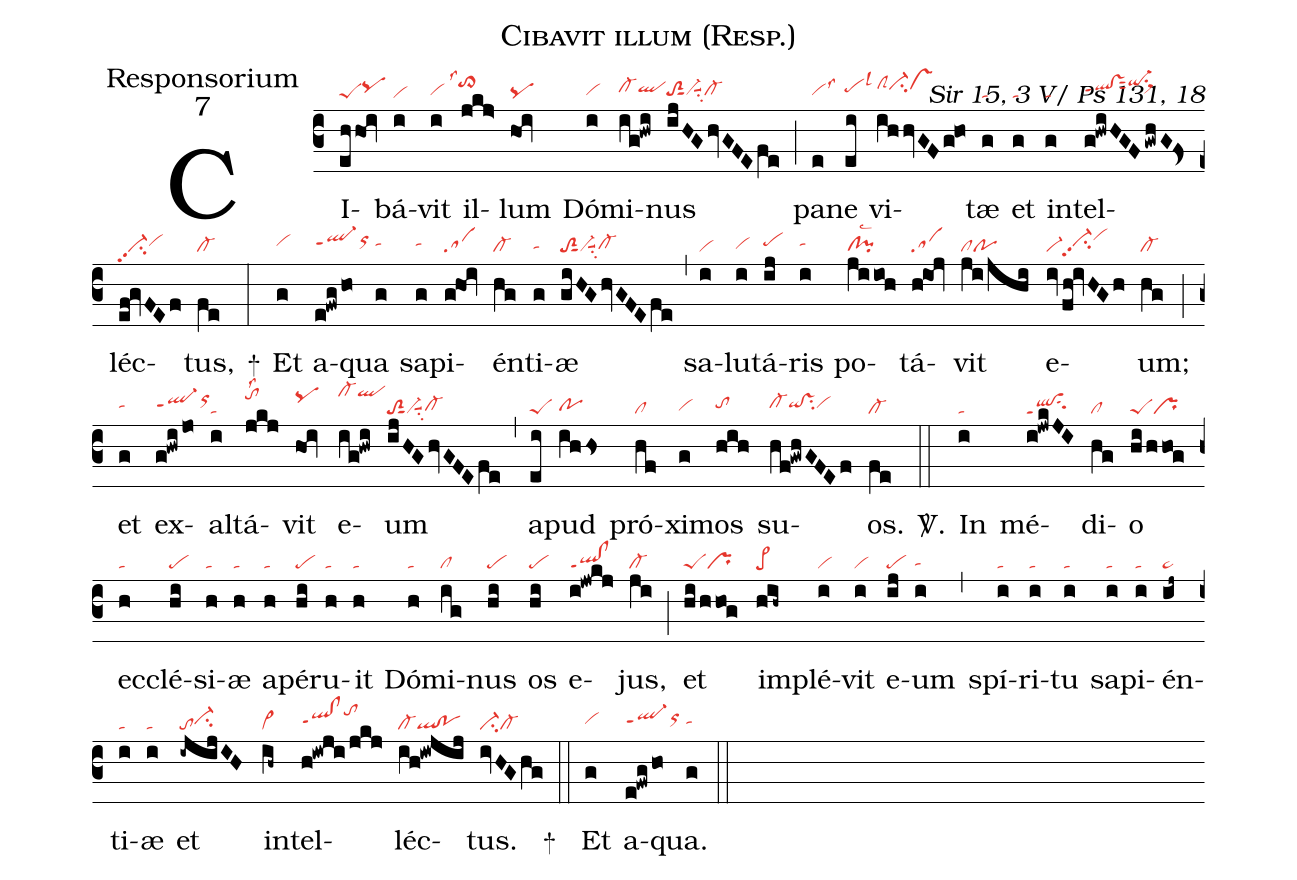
name:Cibavit illum (Resp.);
office-part:Responsorium;
mode:7;
commentary:Sir 15, 3 V/ Ps 131, 18;
nabc-lines:1;
%%
(c3)
CI(ehhOi|peSpqhh)bá(i|vi)vit(i|vihg) il(jkj>|```to>hjlss1)lum(hOi|pq) Dó(i|vihg)mi(ig!hwi|cl-hhqlhh)nus(ijHGhvGFEfe|toS2hgsut1vi-hgsuu1su2cl-hg) (;)
pa(e|vihglss3)ne(ei|pehhlsl3) vi(ihhvGFg!ho|clShici-hivshi)tæ(g|ta) et(g|ta) in(g|ta)tel(g!hwiHGF/GwhG!Fs>|qlhh!vshhppt1sut2qi-hjsu1sux1)léc(ef!gvFEf|vi-pp2su2vihh)tus,(fe|cl-) +(:)
Et(g|vihh) a(e!fwg/ho|ql-hhppt1orhi)qua(g|tahh) sa(g|tahh)pi(ghOi|sa)én(hg|cl-)ti(g|tahg)æ(giHGhvGFEfe|toS2sut1vi-suu1su2cl-hg) (,)
sa(i|vi)lu(i|vihg)tá(ij|pehh)ris(i|tahh) po(jiioh|cl!pilsc2)tá(hiOj|sa)vit(ji/jhi|clpo) e(iv/fh!ivHGh|vi-vi-hhpp2su2vihj)um;(hg|cl-) (;)
et(g|tahh) ex(g!hwi/jo|ql-hhppt1orhj)al(i|ta)tá(jkj|tohklss2)vit(hOi|pqhj) e(ig!hwi|cl-hlqlhl)um(ijHGhvGFEfe|toS2sut1vi-suu1su2cl-hg) (,)
a(ei|peS)pud(ihhs|pohg) pró(hf|cl)xi(g|vihg)mos(hih|tohh) su(hf!gwhGFEf|cl-hhqihh!vshhsu2vihh)os.(fe|cl-) <sp>V/</sp>.(::)
In(i|ta) mé(i!jwkJI|qlppt1su2)di(hg|cl)o(hi/hhog|peSpr) ec(h|ta)clé(hi|pe)si(h|ta)æ(h|ta) a(h|ta)pé(hi|pe)ru(h|ta)it(h|ta) Dó(h|ta)mi(ig|cl)nus(hi|pe) os(hi|pe) e(i!jwkj|ql!clppt1)jus,(ji|cl-) (;)
et(hi/hhog|peSpr) im(hih~|pe>)plé(i|vi)vit(i|vi) e(ij|pe)um(i|tahg) (,)
spí(i|ta)ri(i|ta)tu(i|ta) sa(i|ta)pi(i|ta)én(ij~|ta>)ti(i|ta)æ(i|ta) et(-ijijIH|toci-hh) in(ih~|vi>)tel(h!iwji/jkj|qlhh!clhhppt1tohk)léc(ih!iwjij|cl-ql!po)tus.(ivHGhg|ci-cl-) +(::)
Et(g|vihh) a(e!fwg/ho|ql-hhppt1orhi)qua.(g|tahh) (::)
